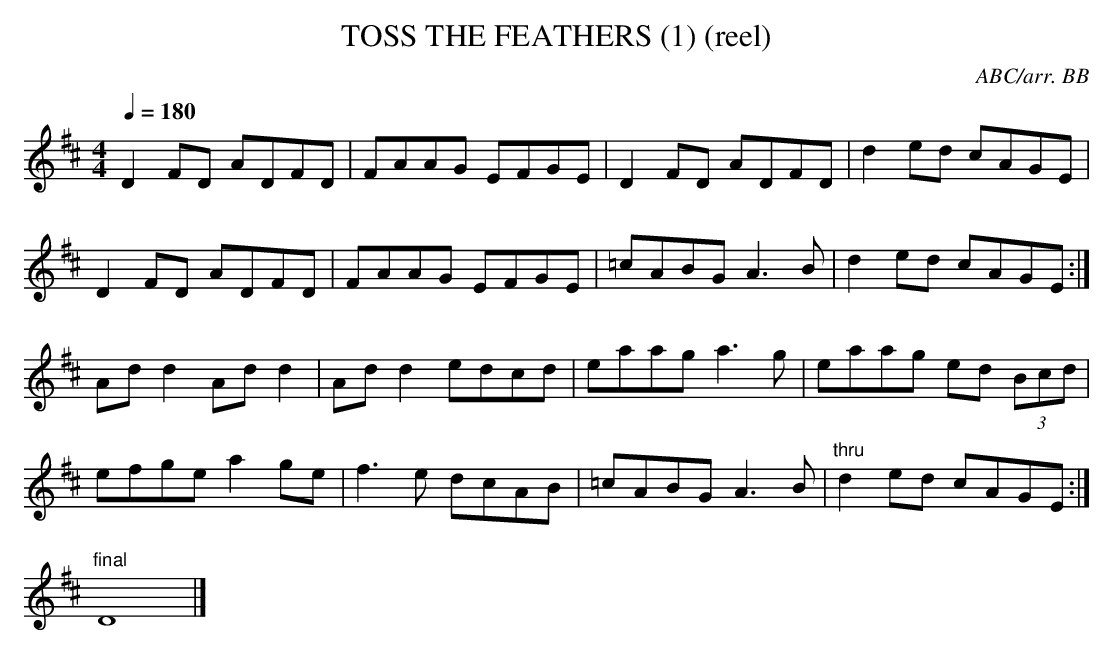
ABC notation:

X:1
T:TOSS THE FEATHERS (1) (reel)
C:ABC/arr. BB
M:4/4
L:1/8
Q:1/4=180
K:D
D2 FD ADFD|FAAG EFGE|D2 FD ADFD|d2 ed cAGE|
D2 FD ADFD|FAAG EFGE|=cABG A3B|d2 ed cAGE :|
Add2 Add2|Add2 edcd|eaag a3g|eaag ed (3Bcd|
efge a2ge|f3e dcAB|=cABG A3B|"thru"d2 ed cAGE :|
"final"D8|]
